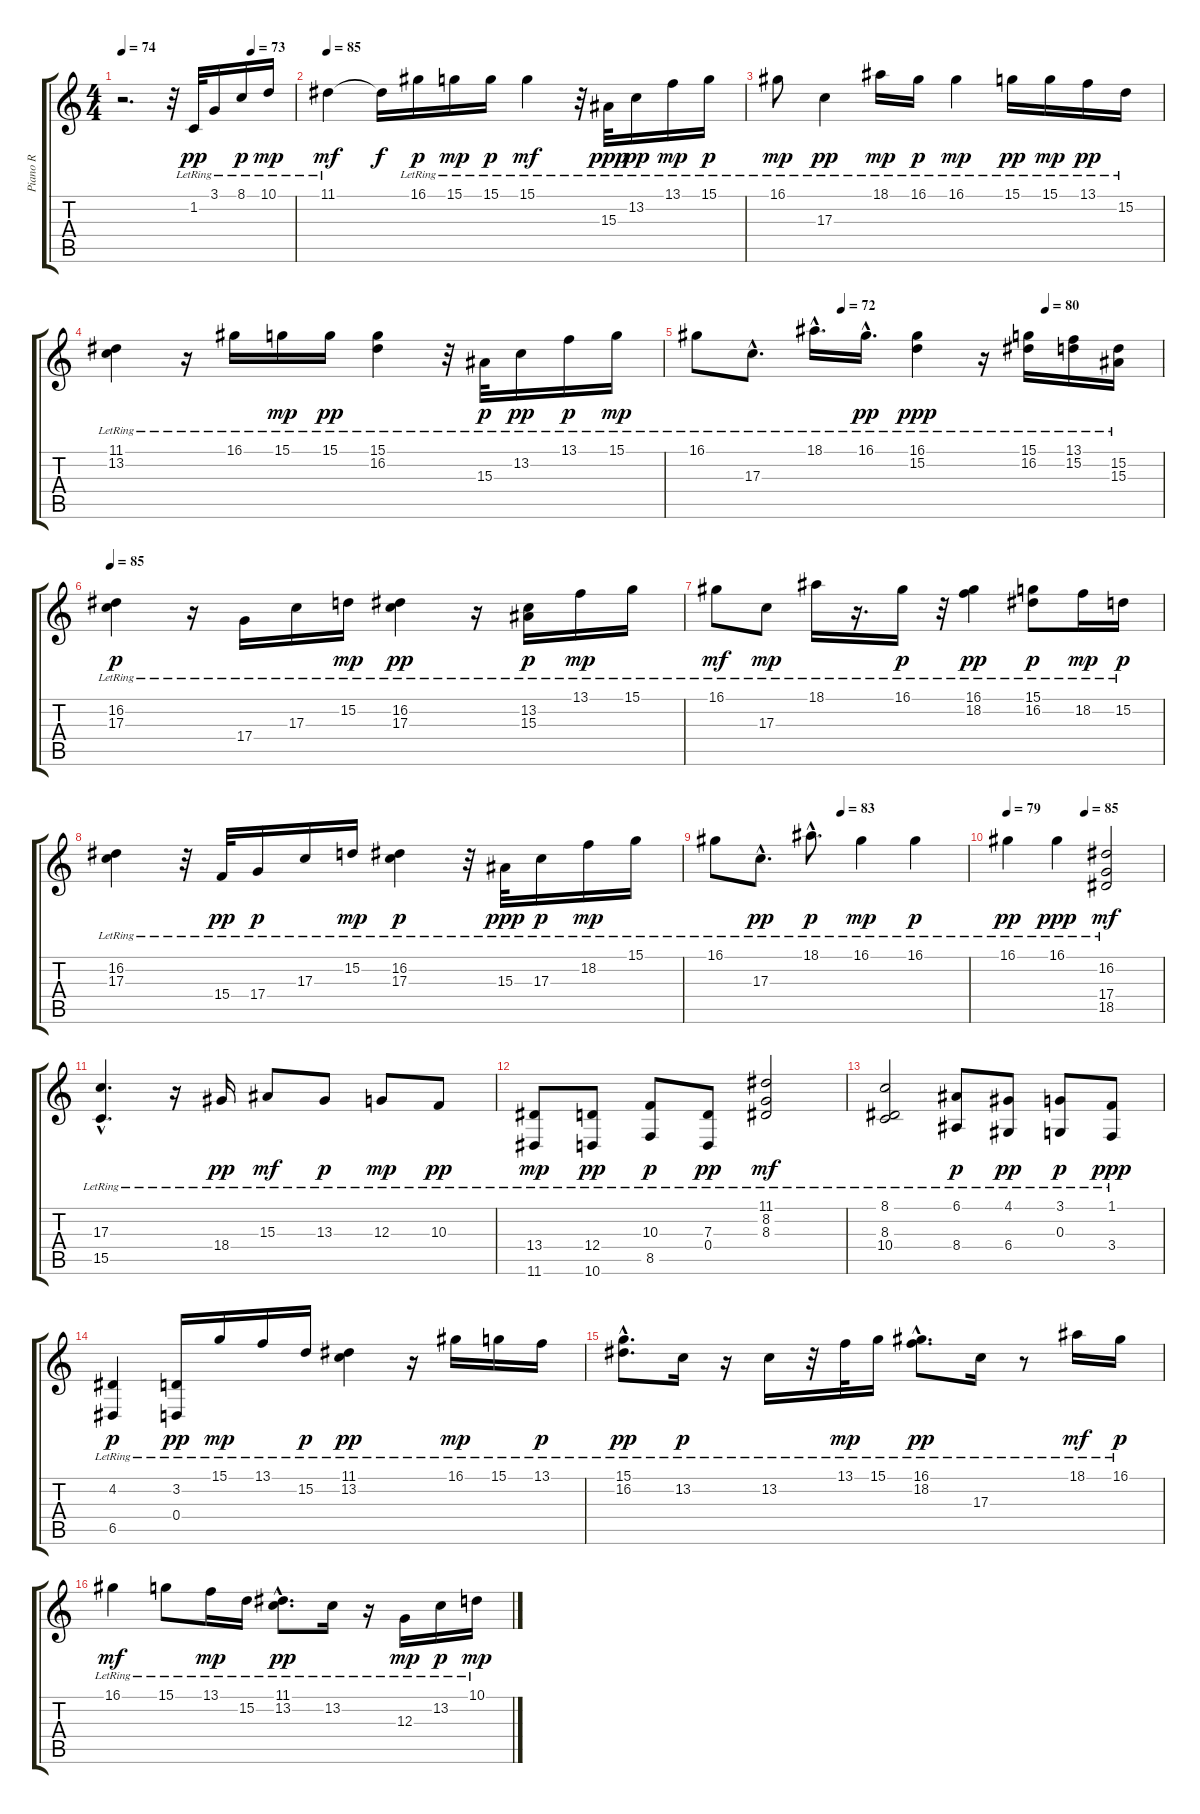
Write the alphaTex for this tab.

\track ("Piano R" "Piano R") {instrument acousticgrandpiano}
\staff {score tabs}
\tuning (E4 B3 G3 D3 A2 E2) {hide}
\ts (4 4)
\tempo 74
\tempo (73 0.75)
\tempo 74
\clef g2
\ks c
r.2{d dy pp instrument acousticgrandpiano} r.32 1.2{lr}.32 3.1{lr}.16 8.1{lr}.16{dy p} 10.1{lr}.16{dy mp} |
\tempo 85
11.1{lr}.4{dy mf} 11.1{t}.16{dy f} 16.1{lr}.16{dy p} 15.1{lr}.16{dy mp} 15.1{lr}.16{dy p} 15.1{lr}.4{dy mf} r.32 15.3{lr}.32{dy ppp} 13.2{lr}.16{dy pp} 13.1{lr}.16{dy mp} 15.1{lr}.16{dy p} |
16.1{lr}.8{dy mp} 17.3{lr}.4{dy pp} 18.1{lr}.16{dy mp} 16.1{lr}.16{dy p} 16.1{lr}.4{dy mp} 15.1{lr}.16{dy pp} 15.1{lr}.16{dy mp} 13.1{lr}.16{dy pp} 15.2{lr}.16 |
(11.1{lr} 13.2{lr}).4 r.16 16.1{lr}.16 15.1{lr}.16{dy mp} 15.1{lr}.16{dy pp} (15.1{lr} 16.2{lr}).4 r.32 15.3{lr}.32{dy p} 13.2{lr}.16{dy pp} 13.1{lr}.16{dy p} 15.1{lr}.16{dy mp} |
\tempo (72 0.3125)
\tempo (80 0.75)
16.1{lr}.8 17.3{hac lr}.8{d} 18.1{hac lr}.16{d} 16.1{hac lr}.16{d dy pp} (16.1{lr} 15.2{lr}).4{dy ppp} r.16 (15.1{lr} 16.2{lr}).16 (13.1{lr} 15.2{lr}).16 (15.2{lr} 15.3{lr}).16 |
\tempo 85
(16.2{lr} 17.3{lr}).4{dy p} r.16 17.4{lr}.16 17.3{lr}.16 15.2{lr}.16{dy mp} (16.2{lr} 17.3{lr}).4{dy pp} r.16 (13.2{lr} 15.3{lr}).16{dy p} 13.1{lr}.16{dy mp} 15.1{lr}.16 |
16.1{lr}.8{dy mf} 17.3{lr}.8{dy mp} 18.1{lr}.16 r.16{d} 16.1{lr}.16{dy p} r.32 (16.1{lr} 18.2{lr}).4{dy pp} (15.1{lr} 16.2{lr}).8{dy p} 18.2{lr}.16{dy mp} 15.2{lr}.16{dy p} |
(16.2{lr} 17.3{lr}).4 r.32 15.4{lr}.32{dy pp} 17.4{lr}.16{dy p} 17.3{lr}.16 15.2{lr}.16{dy mp} (16.2{lr} 17.3{lr}).4{dy p} r.32 15.3{lr}.32{dy ppp} 17.3{lr}.16{dy p} 18.2{lr}.16{dy mp} 15.1{lr}.16 |
\tempo (83 0.5)
16.1{lr}.8 17.3{hac lr}.8{d dy pp} 18.1{hac lr}.8{d dy p} 16.1{lr}.4{dy mp} 16.1{lr}.4{dy p} |
\tempo 79
\tempo (85 0.5)
16.1{lr}.4{dy pp} 16.1{lr}.4{dy ppp} (16.2{lr} 17.4{lr} 18.5{lr}).2{dy mf} |
(17.3{hac lr} 15.5{hac lr}).4{d} r.16 18.4{lr}.16{dy pp} 15.3{lr}.8{dy mf} 13.3{lr}.8{dy p} 12.3{lr}.8{dy mp} 10.3{lr}.8{dy pp} |
(13.4{lr} 11.6{lr}).8{dy mp} (12.4{lr} 10.6{lr}).8{dy pp} (10.3{lr} 8.5{lr}).8{dy p} (7.3{lr} 0.4{lr}).8{dy pp} (11.1{lr} 8.2{lr} 8.3{lr}).2{dy mf} |
(8.1{lr} 8.3{lr} 10.4{lr}).2 (6.1{lr} 8.4{lr}).8{dy p} (4.1{lr} 6.4{lr}).8{dy pp} (3.1{lr} 0.3{lr}).8{dy p} (1.1{lr} 3.4{lr}).8{dy ppp} |
(4.2{lr} 6.5{lr}).4{dy p} (3.2{lr} 0.4{lr}).16{dy pp} 15.1{lr}.16{dy mp} 13.1{lr}.16 15.2{lr}.16{dy p} (11.1{lr} 13.2{lr}).4{dy pp} r.16 16.1{lr}.16{dy mp} 15.1{lr}.16 13.1{lr}.16{dy p} |
(15.1{hac lr} 16.2{hac lr}).8{d dy pp} 13.2{lr}.16{dy p} r.16 13.2{lr}.16 r.32 13.1{lr}.32{dy mp} 15.1{lr}.16 (16.1{hac lr} 18.2{hac lr}).8{d dy pp} 17.3{lr}.16 r.8 18.1{lr}.16{dy mf} 16.1{lr}.16{dy p} |
16.1{lr}.4{dy mf} 15.1{lr}.8 13.1{lr}.16{dy mp} 15.2{lr}.16 (11.1{hac lr} 13.2{hac lr}).8{d dy pp} 13.2{lr}.16 r.16 12.3{lr}.16{dy mp} 13.2{lr}.16{dy p} 10.1{lr}.16{dy mp}
